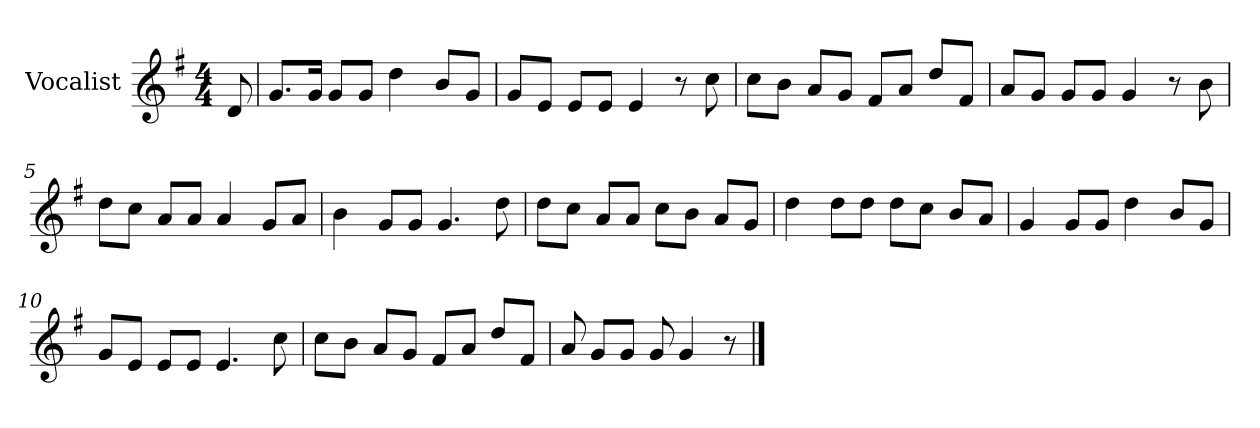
**kern
*part1
*staff1
*I"Vocalist
*k[f#]
*G:
*M4/4
=
8d
=1
8.gL
16gJk
8gL
8gJ
4dd
8bL
8gJ
=2
8gL
8eJ
8eL
8eJ
4e
8r
8cc
=3
8ccL
8bJ
8aL
8gJ
8f#L
8aJ
8ddL
8f#J
=4
8aL
8gJ
8gL
8gJ
4g
8r
8b
=5
8ddL
8ccJ
8aL
8aJ
4a
8gL
8aJ
=6
4b
8gL
8gJ
4.g
8dd
=7
8ddL
8ccJ
8aL
8aJ
8ccL
8bJ
8aL
8gJ
=8
4dd
8ddL
8ddJ
8ddL
8ccJ
8bL
8aJ
=9
4g
8gL
8gJ
4dd
8bL
8gJ
=10
8gL
8eJ
8eL
8eJ
4.e
8cc
=11
8ccL
8bJ
8aL
8gJ
8f#L
8aJ
8ddL
8f#J
=12
8a
8gL
8gJ
8g
4g
8r
==
*-
